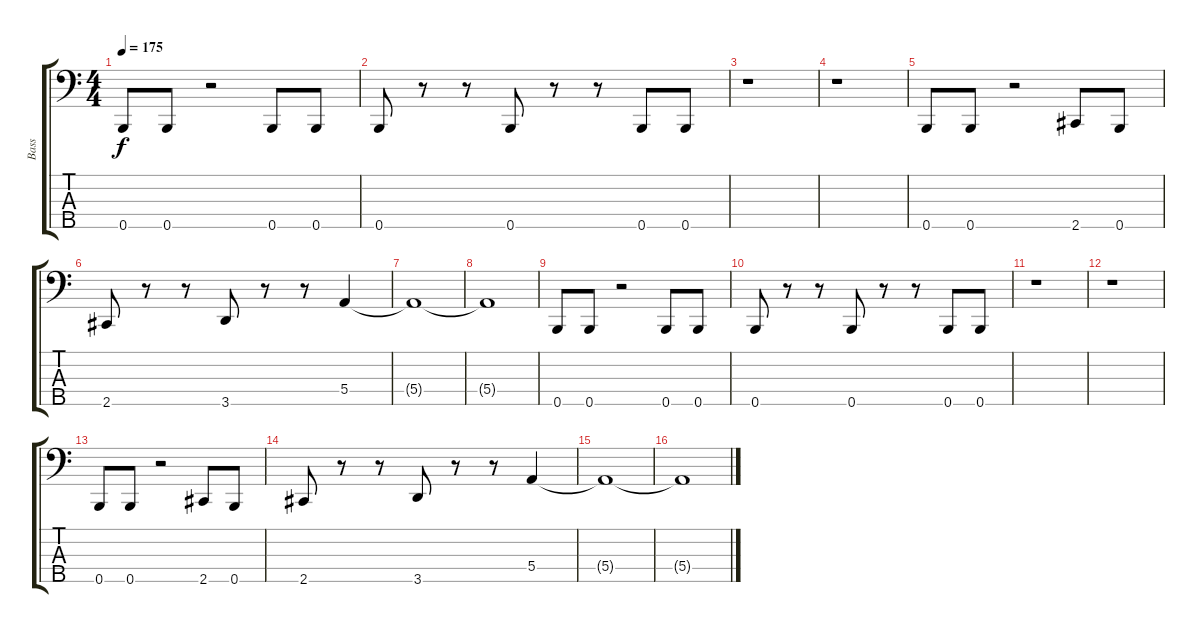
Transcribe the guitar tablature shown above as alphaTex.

\track ("Bass" "Bass") {instrument electricbassfinger}
\staff {score tabs}
\tuning (G2 D2 A1 E1 B0) {hide}
\ts (4 4)
\tempo 175
\clef f4
\ks c
0.5.8{dy f} 0.5.8 r.2 0.5.8 0.5.8 |
0.5.8 r.8 r.8 0.5.8 r.8 r.8 0.5.8 0.5.8 |
r.1 |
r.1 |
0.5.8 0.5.8 r.2 2.5.8 0.5.8 |
2.5.8 r.8 r.8 3.5.8 r.8 r.8 5.4.4 |
5.4{t}.1 |
5.4{t}.1 |
0.5.8 0.5.8 r.2 0.5.8 0.5.8 |
0.5.8 r.8 r.8 0.5.8 r.8 r.8 0.5.8 0.5.8 |
r.1 |
r.1 |
0.5.8 0.5.8 r.2 2.5.8 0.5.8 |
2.5.8 r.8 r.8 3.5.8 r.8 r.8 5.4.4 |
5.4{t}.1 |
5.4{t}.1
